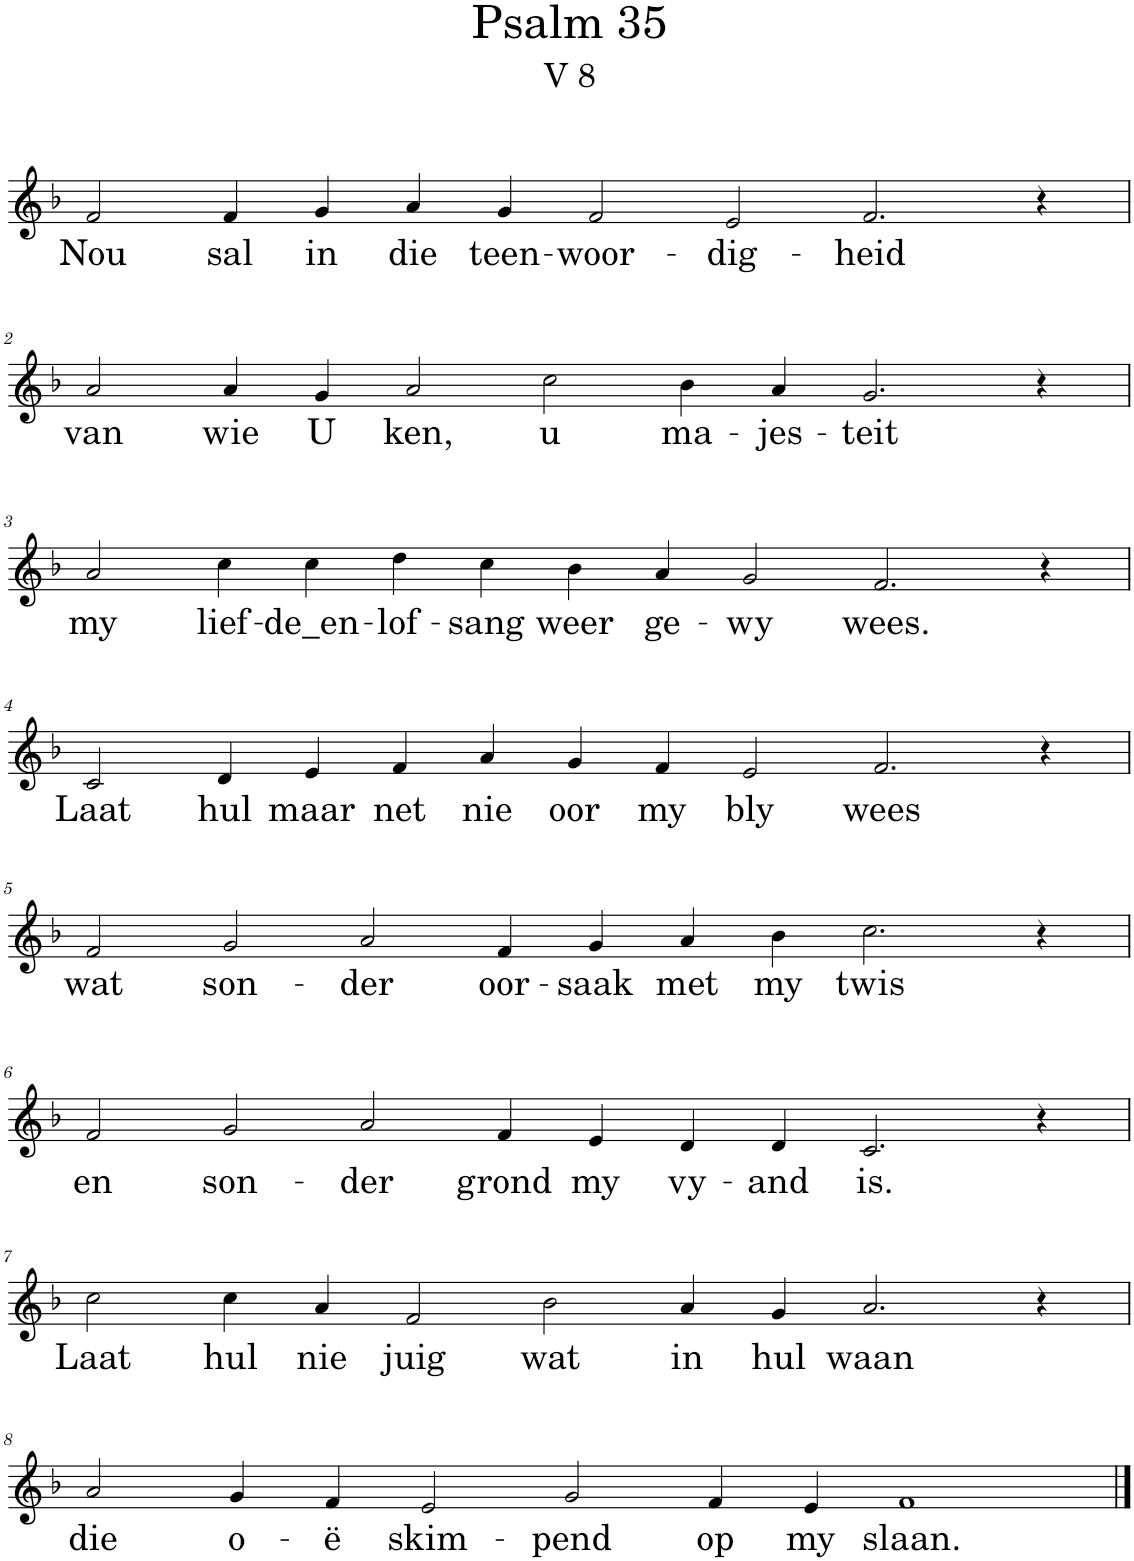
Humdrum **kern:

**kern	**text
*part1	*part1
*staff1	*staff1
*I"Pipe Organ	*
*I'Org.	*
*clefG2	*
*k[b-]	*
*M14/4	*
=1	=1
!	!LO:LY:b
2f/	Nou
!	!LO:LY:b
4f/	sal
!	!LO:LY:b
4g/	in
!	!LO:LY:b
4a/	die
!	!LO:LY:b
4g/	teen-
!	!LO:LY:b
2f/	-woor-
!	!LO:LY:b
2e/	-dig-
!	!LO:LY:b
2.f/	-heid
4r	.
!!LO:LB:g=z
=2	=2
!	!LO:LY:b
2a/	van
!	!LO:LY:b
4a/	wie
!	!LO:LY:b
4g/	U
!	!LO:LY:b
2a/	ken,
!	!LO:LY:b
2cc\	u
!	!LO:LY:b
4b-\	ma-
!	!LO:LY:b
4a/	-jes-
!	!LO:LY:b
2.g/	-teit
4r	.
!!LO:LB:g=z
=3	=3
!	!LO:LY:b
2a/	my
!	!LO:LY:b
4cc\	lief-
!	!LO:LY:b
4cc\	-de_en-
!	!LO:LY:b
4dd\	-lof-
!	!LO:LY:b
4cc\	-sang
!	!LO:LY:b
4b-\	weer
!	!LO:LY:b
4a/	ge-
!	!LO:LY:b
2g/	-wy
!	!LO:LY:b
2.f/	wees.
4r	.
!!LO:LB:g=z
=4	=4
!	!LO:LY:b
2c/	Laat
!	!LO:LY:b
4d/	hul
!	!LO:LY:b
4e/	maar
!	!LO:LY:b
4f/	net
!	!LO:LY:b
4a/	nie
!	!LO:LY:b
4g/	oor
!	!LO:LY:b
4f/	my
!	!LO:LY:b
2e/	bly
!	!LO:LY:b
2.f/	wees
4r	.
!!LO:LB:g=z
=5	=5
!	!LO:LY:b
2f/	wat
!	!LO:LY:b
2g/	son-
!	!LO:LY:b
2a/	-der
!	!LO:LY:b
4f/	oor-
!	!LO:LY:b
4g/	-saak
!	!LO:LY:b
4a/	met
!	!LO:LY:b
4b-\	my
!	!LO:LY:b
2.cc\	twis
4r	.
!!LO:LB:g=z
=6	=6
!	!LO:LY:b
2f/	en
!	!LO:LY:b
2g/	son-
!	!LO:LY:b
2a/	-der
!	!LO:LY:b
4f/	grond
!	!LO:LY:b
4e/	my
!	!LO:LY:b
4d/	vy-
!	!LO:LY:b
4d/	-and
!	!LO:LY:b
2.c/	is.
4r	.
!!LO:LB:g=z
=7	=7
!	!LO:LY:b
2cc\	Laat
!	!LO:LY:b
4cc\	hul
!	!LO:LY:b
4a/	nie
!	!LO:LY:b
2f/	juig
!	!LO:LY:b
2b-\	wat
!	!LO:LY:b
4a/	in
!	!LO:LY:b
4g/	hul
!	!LO:LY:b
2.a/	waan
4r	.
!!LO:LB:g=z
=8	=8
!	!LO:LY:b
2a/	die
!	!LO:LY:b
4g/	o-
!	!LO:LY:b
4f/	-ë
!	!LO:LY:b
2e/	skim-
!	!LO:LY:b
2g/	-pend
!	!LO:LY:b
4f/	op
!	!LO:LY:b
4e/	my
!	!LO:LY:b
1f	slaan.
==	==
*-	*-
